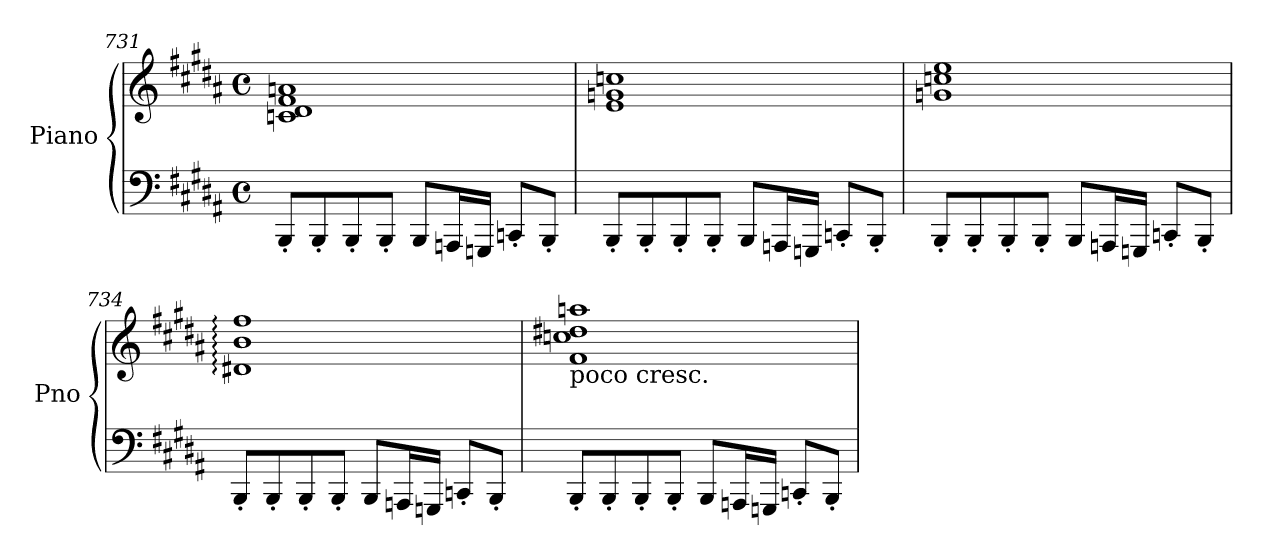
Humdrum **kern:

**kern	**kern
*part1	*part1
*staff2	*staff1
*I"Piano	*
*I'Pno	*
*clefF4	*clefG2
*k[f#c#g#d#a#]	*k[f#c#g#d#a#]
*M4/4	*M4/4
*met(c)	*met(c)
=731	=731
8BBB'/L	1cn 1d# 1f# 1an
8BBB'/	.
8BBB'/	.
8BBB'/J	.
8BBB/L	.
16AAAn/L	.
16GGGn/JJ	.
8CCn'/L	.
8BBB'/J	.
=732	=732
8BBB'/L	1e 1gn 1ccn
8BBB'/	.
8BBB'/	.
8BBB'/J	.
8BBB/L	.
16AAAn/L	.
16GGGn/JJ	.
8CCn'/L	.
8BBB'/J	.
!!LO:LB:g=z
=733	=733
8BBB'/L	1gn 1ccn 1ee
8BBB'/	.
8BBB'/	.
8BBB'/J	.
8BBB/L	.
16AAAn/L	.
16GGGn/JJ	.
8CCn'/L	.
8BBB'/J	.
=734	=734
8BBB'/L	1d#X: 1b: 1ff#:
8BBB'/	.
8BBB'/	.
8BBB'/J	.
8BBB/L	.
16AAAn/L	.
16GGGn/JJ	.
8CCn'/L	.
8BBB'/J	.
=735	=735
!	!LO:TX:b:t=poco cresc.
8BBB'/L	1f# 1ccn 1dd#X 1aan
8BBB'/	.
8BBB'/	.
8BBB'/J	.
8BBB/L	.
16AAAn/L	.
16GGGn/JJ	.
8CCn'/L	.
8BBB'/J	.
=	=
*-	*-
